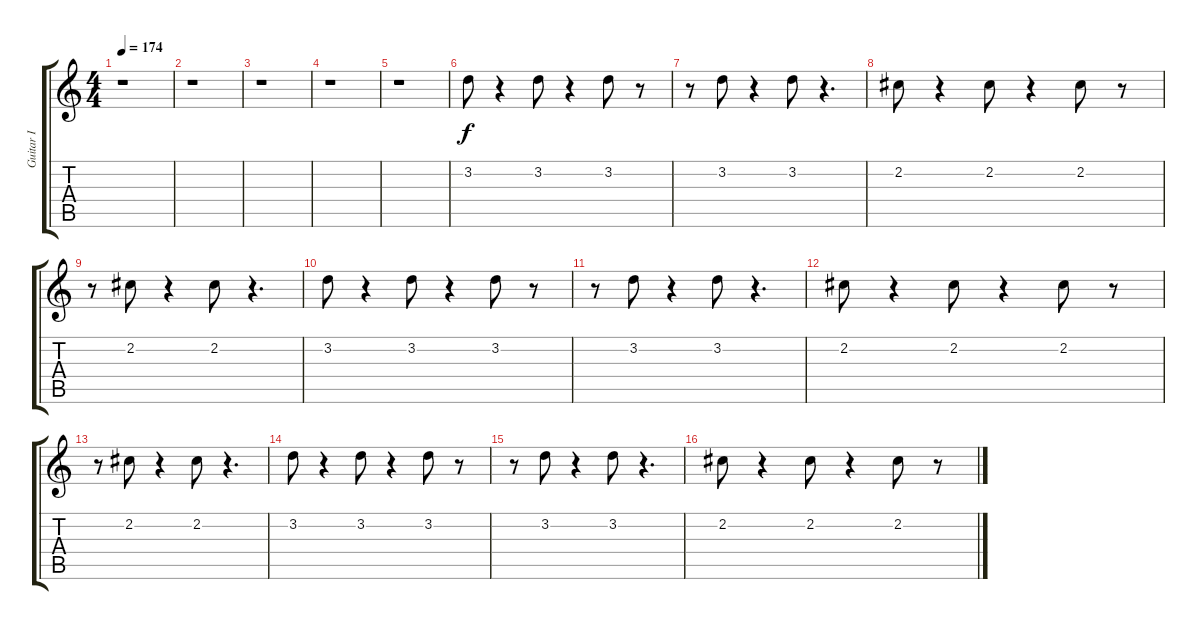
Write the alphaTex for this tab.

\track ("Guitar I" "Guitar I") {instrument electricguitarclean}
\staff {score tabs}
\tuning (E4 B3 G3 D3 A2 E2) {hide}
\ts (4 4)
\tempo 174
\clef g2
\ks c
r.1{dy f} |
r.1 |
r.1 |
r.1 |
r.1 |
3.2.8 r.4 3.2.8 r.4 3.2.8 r.8 |
r.8 3.2.8 r.4 3.2.8 r.4{d} |
2.2.8 r.4 2.2.8 r.4 2.2.8 r.8 |
r.8 2.2.8 r.4 2.2.8 r.4{d} |
3.2.8 r.4 3.2.8 r.4 3.2.8 r.8 |
r.8 3.2.8 r.4 3.2.8 r.4{d} |
2.2.8 r.4 2.2.8 r.4 2.2.8 r.8 |
r.8 2.2.8 r.4 2.2.8 r.4{d} |
3.2.8 r.4 3.2.8 r.4 3.2.8 r.8 |
r.8 3.2.8 r.4 3.2.8 r.4{d} |
2.2.8 r.4 2.2.8 r.4 2.2.8 r.8
